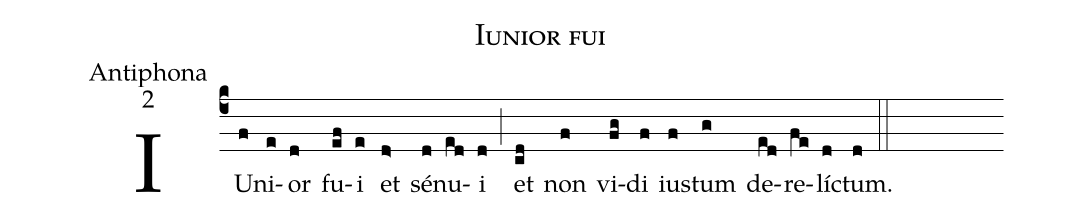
name: Iunior fui;
office-part: Antiphona;
mode: 2;
%%
(c4)
IU(f)ni(e)or(d) fu(ef)i(e) et(d>) sé(d)nu(ed)i(d) (;)
et(cd) non(f) vi(fg)di(f) ius(f)tum(g) de(ed)re(fe)líc(d)tum.(d) (::)
